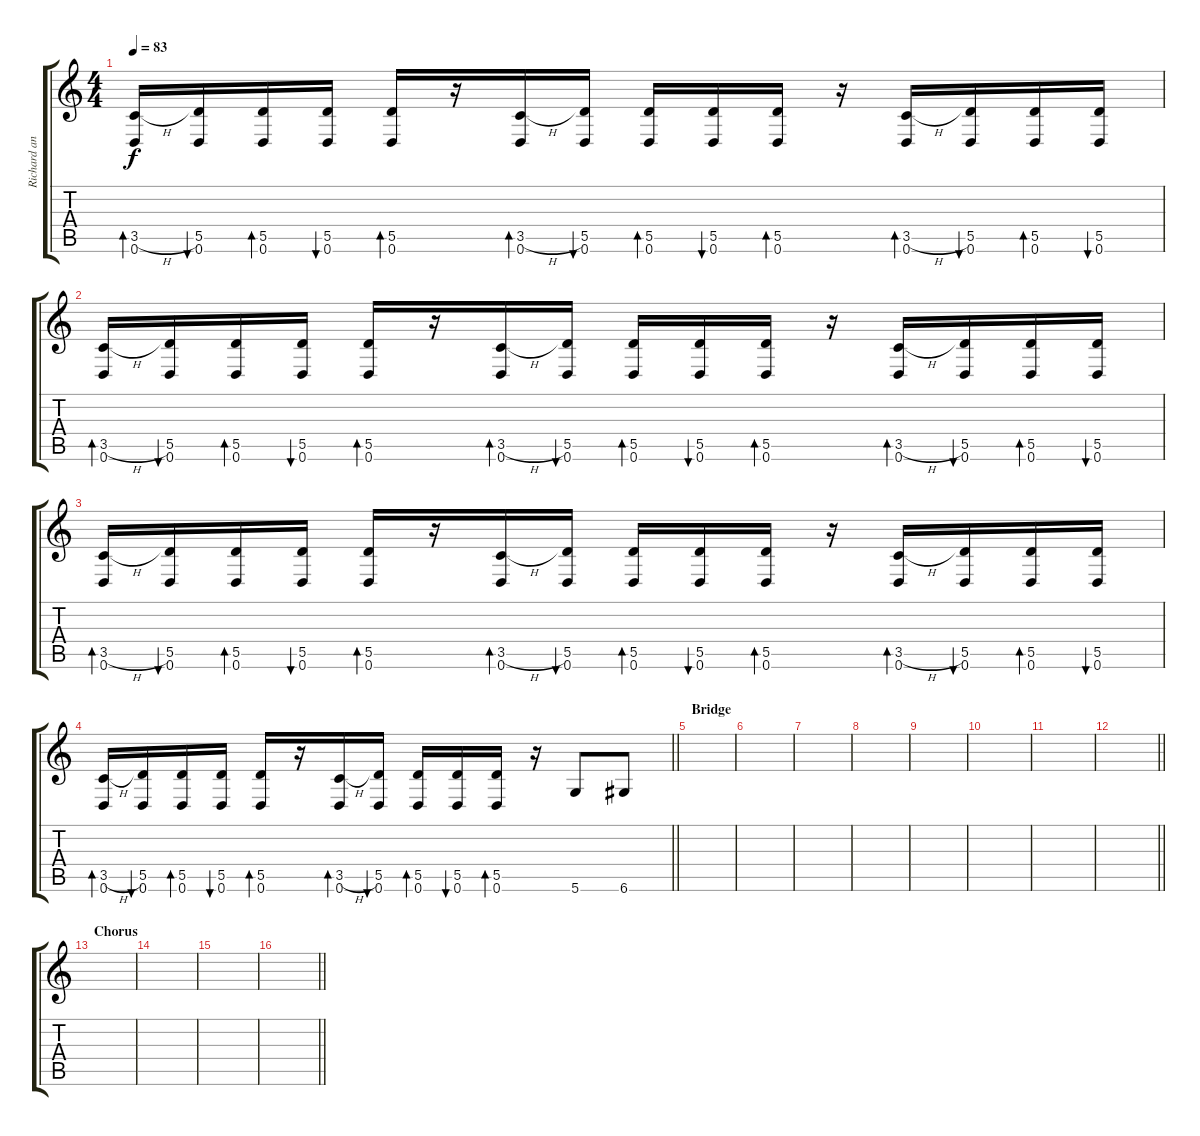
\track ("Richard and Paul" "Richard an") {instrument acousticguitarsteel}
\staff {score tabs}
\tuning (E4 B3 G3 D3 A2 D2) {hide}
\ts (4 4)
\tempo 83
\clef g2
\ks c
(3.5{h} 0.6).16{bd 60 dy f} (5.5 0.6).16{bu 60} (5.5 0.6).16{bd 60} (5.5 0.6).16{bu 60} (5.5 0.6).16{bd 60} r.16 (3.5{h} 0.6).16{bd 60} (5.5 0.6).16{bu 60} (5.5 0.6).16{bd 60} (5.5 0.6).16{bu 60} (5.5 0.6).16{bd 60} r.16 (3.5{h} 0.6).16{bd 60} (5.5 0.6).16{bu 60} (5.5 0.6).16{bd 60} (5.5 0.6).16{bu 60} |
(3.5{h} 0.6).16{bd 60} (5.5 0.6).16{bu 60} (5.5 0.6).16{bd 60} (5.5 0.6).16{bu 60} (5.5 0.6).16{bd 60} r.16 (3.5{h} 0.6).16{bd 60} (5.5 0.6).16{bu 60} (5.5 0.6).16{bd 60} (5.5 0.6).16{bu 60} (5.5 0.6).16{bd 60} r.16 (3.5{h} 0.6).16{bd 60} (5.5 0.6).16{bu 60} (5.5 0.6).16{bd 60} (5.5 0.6).16{bu 60} |
(3.5{h} 0.6).16{bd 60} (5.5 0.6).16{bu 60} (5.5 0.6).16{bd 60} (5.5 0.6).16{bu 60} (5.5 0.6).16{bd 60} r.16 (3.5{h} 0.6).16{bd 60} (5.5 0.6).16{bu 60} (5.5 0.6).16{bd 60} (5.5 0.6).16{bu 60} (5.5 0.6).16{bd 60} r.16 (3.5{h} 0.6).16{bd 60} (5.5 0.6).16{bu 60} (5.5 0.6).16{bd 60} (5.5 0.6).16{bu 60} |
\barLineRight lightlight
(3.5{h} 0.6).16{bd 60} (5.5 0.6).16{bu 60} (5.5 0.6).16{bd 60} (5.5 0.6).16{bu 60} (5.5 0.6).16{bd 60} r.16 (3.5{h} 0.6).16{bd 60} (5.5 0.6).16{bu 60} (5.5 0.6).16{bd 60} (5.5 0.6).16{bu 60} (5.5 0.6).16{bd 60} r.16 5.6.8 6.6.8 |
\section ("" "Bridge")
|
|
|
|
|
|
|
\barLineRight lightlight
|
\section ("" "Chorus")
|
|
|
\barLineRight lightlight
